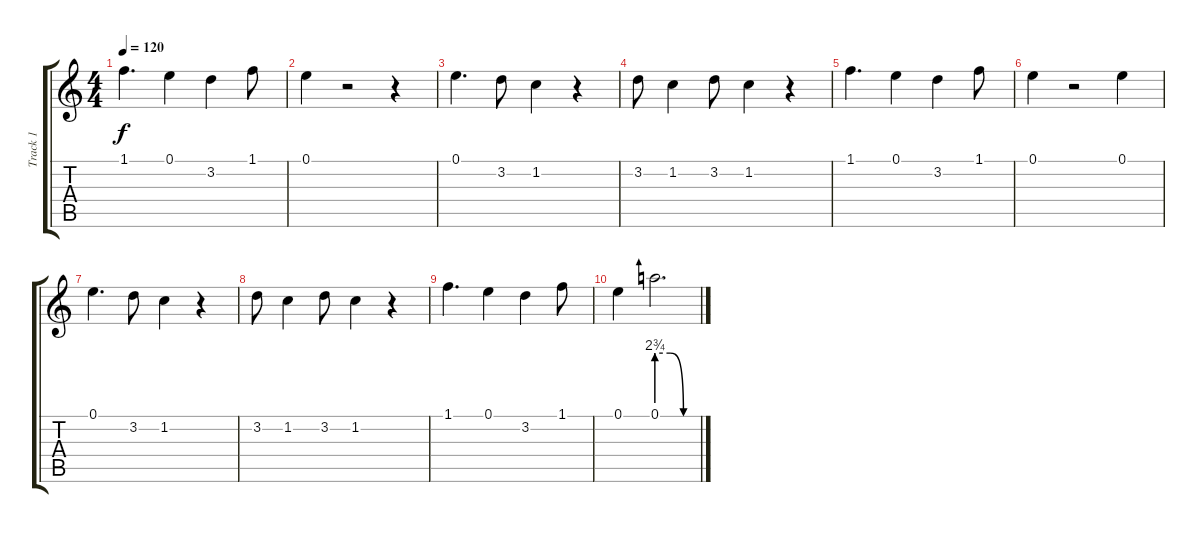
\track ("Track 1" "Track 1") {instrument distortionguitar}
\staff {score tabs}
\tuning (E4 B3 G3 D3 A2 E2) {hide}
\ts (4 4)
\tempo 120
\clef g2
\ks c
1.1.4{d dy f} 0.1.4 3.2.4 1.1.8 |
0.1.4 r.2 r.4 |
0.1.4{d} 3.2.8 1.2.4 r.4 |
3.2.8 1.2.4 3.2.8 1.2.4 r.4 |
1.1.4{d} 0.1.4 3.2.4 1.1.8 |
0.1.4 r.2 0.1.4 |
0.1.4{d} 3.2.8 1.2.4 r.4 |
3.2.8 1.2.4 3.2.8 1.2.4 r.4 |
1.1.4{d} 0.1.4 3.2.4 1.1.8 |
0.1.4 0.1{be (custom 0 11 20 11 40 0 60 0)}.2{d}
